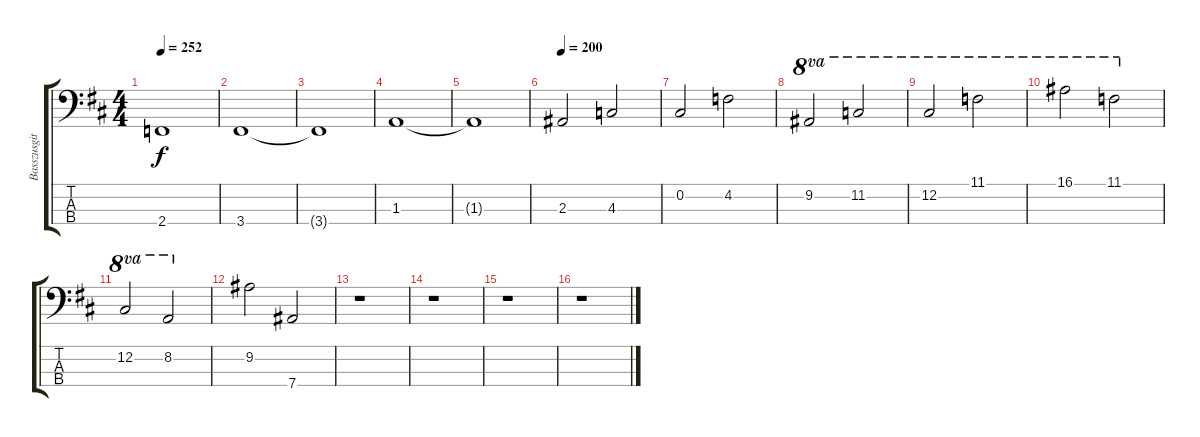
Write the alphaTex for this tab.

\track ("Basszusgitár (Barry Sparks)" "Basszusgit") {instrument electricbassfinger}
\staff {score tabs}
\tuning (Gb2 Db2 Ab1 Eb1) {hide}
\ts (4 4)
\tempo 252
\clef f4
\ks d
2.4{t}.1{dy f} |
3.4.1 |
3.4{t}.1 |
1.3.1 |
1.3{t}.1 |
\tempo 200
2.3.2 4.3.2 |
0.2.2 4.2.2 |
9.2.2{ot 8va} 11.2.2{ot 8va} |
12.2.2{ot 8va} 11.1.2{ot 8va} |
16.1.2{ot 8va} 11.1.2{ot 8va} |
12.2.2{ot 8va} 8.2.2{ot 8va} |
9.2.2 7.4.2 |
r.1 |
r.1 |
r.1 |
r.1
